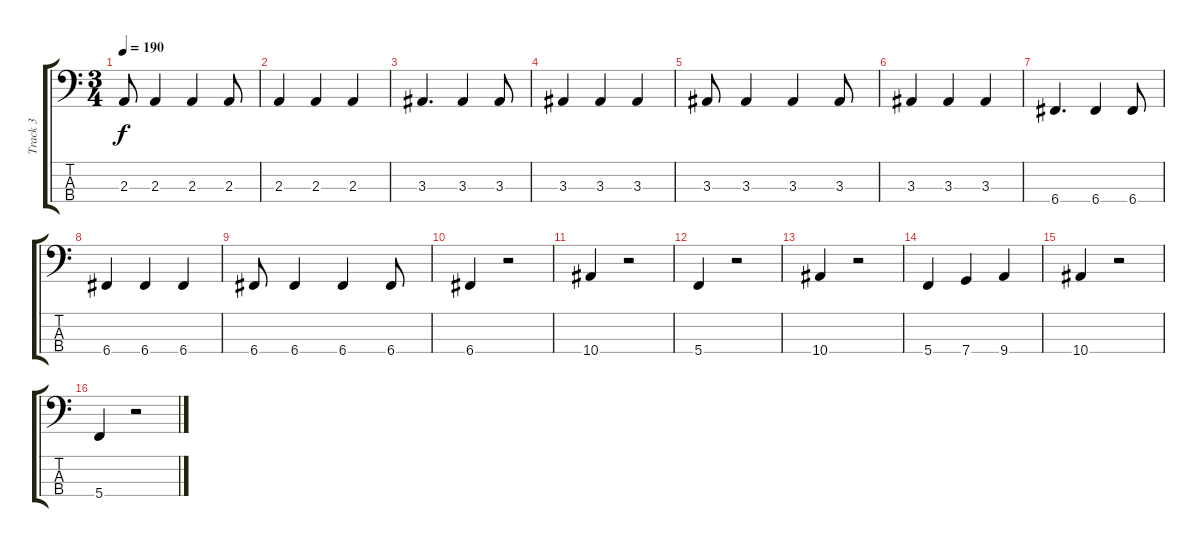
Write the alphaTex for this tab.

\track ("Track 3" "Track 3") {instrument electricbassfinger}
\staff {score tabs}
\tuning (F2 C2 G1 C1) {hide}
\ts (3 4)
\tempo 190
\clef f4
\ks c
2.3.8{dy f} 2.3.4 2.3.4 2.3.8 |
2.3.4 2.3.4 2.3.4 |
3.3.4{d} 3.3.4 3.3.8 |
3.3.4 3.3.4 3.3.4 |
3.3.8 3.3.4 3.3.4 3.3.8 |
3.3.4 3.3.4 3.3.4 |
6.4.4{d} 6.4.4 6.4.8 |
6.4.4 6.4.4 6.4.4 |
6.4.8 6.4.4 6.4.4 6.4.8 |
6.4.4 r.2 |
10.4.4 r.2 |
5.4.4 r.2 |
10.4.4 r.2 |
5.4.4 7.4.4 9.4.4 |
10.4.4 r.2 |
5.4.4 r.2
